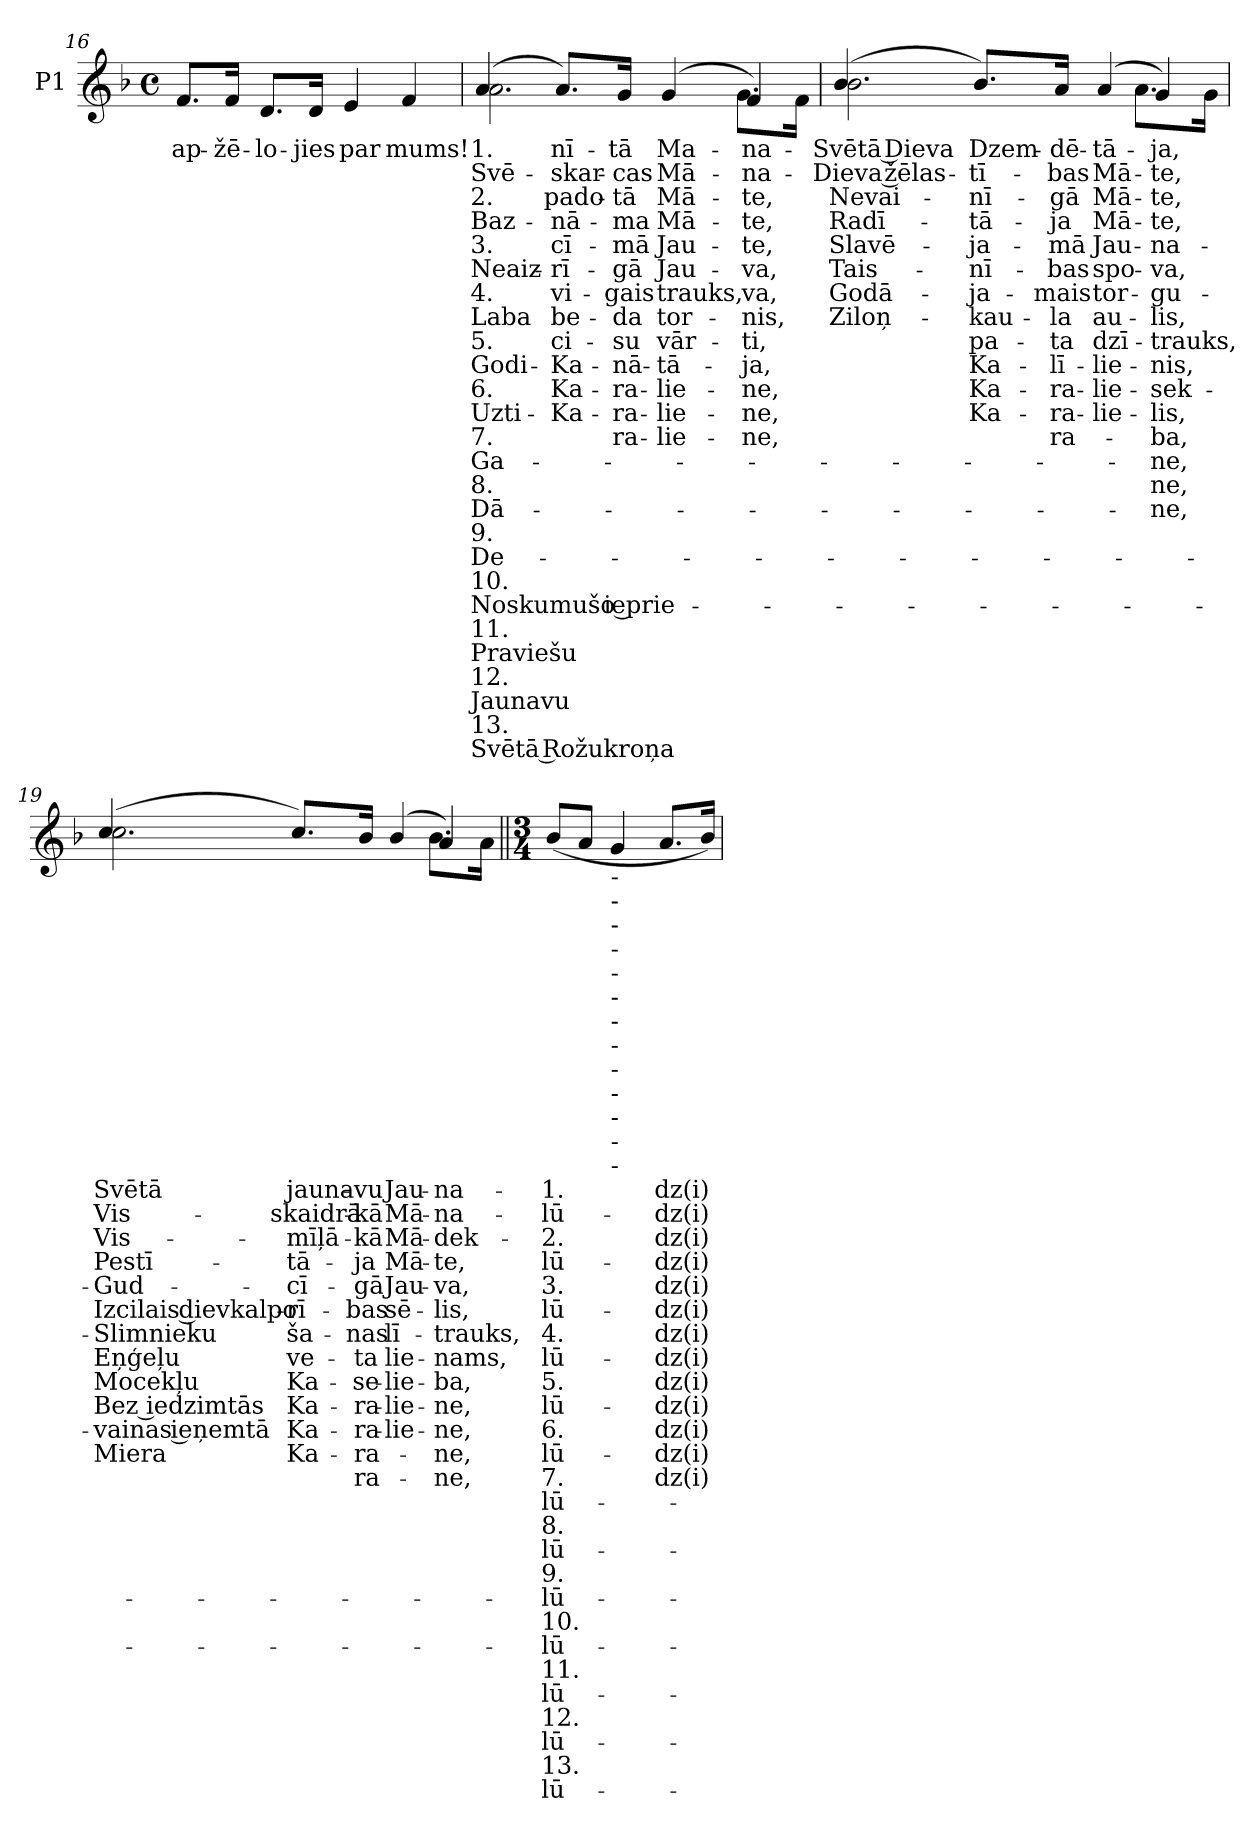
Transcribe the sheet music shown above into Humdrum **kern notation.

**kern	**text	**text	**text	**text	**text	**text	**text	**text	**text	**text	**text	**text	**text	**text	**text	**text	**text	**text	**text	**text	**text	**text	**text	**text	**text	**text
*part1	*part1	*part1	*part1	*part1	*part1	*part1	*part1	*part1	*part1	*part1	*part1	*part1	*part1	*part1	*part1	*part1	*part1	*part1	*part1	*part1	*part1	*part1	*part1	*part1	*part1	*part1
*staff1	*staff1	*staff1	*staff1	*staff1	*staff1	*staff1	*staff1	*staff1	*staff1	*staff1	*staff1	*staff1	*staff1	*staff1	*staff1	*staff1	*staff1	*staff1	*staff1	*staff1	*staff1	*staff1	*staff1	*staff1	*staff1	*staff1
*I"P1	*	*	*	*	*	*	*	*	*	*	*	*	*	*	*	*	*	*	*	*	*	*	*	*	*	*
*clefG2	*	*	*	*	*	*	*	*	*	*	*	*	*	*	*	*	*	*	*	*	*	*	*	*	*	*
*k[b-]	*	*	*	*	*	*	*	*	*	*	*	*	*	*	*	*	*	*	*	*	*	*	*	*	*	*
*F:	*	*	*	*	*	*	*	*	*	*	*	*	*	*	*	*	*	*	*	*	*	*	*	*	*	*
*M4/4	*	*	*	*	*	*	*	*	*	*	*	*	*	*	*	*	*	*	*	*	*	*	*	*	*	*
*met(c)	*	*	*	*	*	*	*	*	*	*	*	*	*	*	*	*	*	*	*	*	*	*	*	*	*	*
=16	=16	=16	=16	=16	=16	=16	=16	=16	=16	=16	=16	=16	=16	=16	=16	=16	=16	=16	=16	=16	=16	=16	=16	=16	=16	=16
!	!LO:LY:b:color=#000000	!	!	!	!	!	!	!	!	!	!	!	!	!	!	!	!	!	!	!	!	!	!	!	!	!
8.fi/L	ap-	.	.	.	.	.	.	.	.	.	.	.	.	.	.	.	.	.	.	.	.	.	.	.	.	.
!	!LO:LY:b:color=#000000	!	!	!	!	!	!	!	!	!	!	!	!	!	!	!	!	!	!	!	!	!	!	!	!	!
16fi/Jk	-žē-	.	.	.	.	.	.	.	.	.	.	.	.	.	.	.	.	.	.	.	.	.	.	.	.	.
!	!LO:LY:b:color=#000000	!	!	!	!	!	!	!	!	!	!	!	!	!	!	!	!	!	!	!	!	!	!	!	!	!
8.di/L	-lo-	.	.	.	.	.	.	.	.	.	.	.	.	.	.	.	.	.	.	.	.	.	.	.	.	.
!	!LO:LY:b:color=#000000	!	!	!	!	!	!	!	!	!	!	!	!	!	!	!	!	!	!	!	!	!	!	!	!	!
16di/Jk	-jies	.	.	.	.	.	.	.	.	.	.	.	.	.	.	.	.	.	.	.	.	.	.	.	.	.
!	!LO:LY:b:color=#000000	!	!	!	!	!	!	!	!	!	!	!	!	!	!	!	!	!	!	!	!	!	!	!	!	!
4ei/	par	.	.	.	.	.	.	.	.	.	.	.	.	.	.	.	.	.	.	.	.	.	.	.	.	.
!	!LO:LY:b:color=#000000	!	!	!	!	!	!	!	!	!	!	!	!	!	!	!	!	!	!	!	!	!	!	!	!	!
4fi/	mums!	.	.	.	.	.	.	.	.	.	.	.	.	.	.	.	.	.	.	.	.	.	.	.	.	.
!!LO:LB:g=z
=17	=17	=17	=17	=17	=17	=17	=17	=17	=17	=17	=17	=17	=17	=17	=17	=17	=17	=17	=17	=17	=17	=17	=17	=17	=17	=17
!	!LO:LY:b:color=#000000	!LO:LY:b:color=#000000	!LO:LY:b:color=#000000	!LO:LY:b:color=#000000	!LO:LY:b:color=#000000	!LO:LY:b:color=#000000	!LO:LY:b:color=#000000	!LO:LY:b:color=#000000	!LO:LY:b:color=#000000	!LO:LY:b:color=#000000	!LO:LY:b:color=#000000	!LO:LY:b:color=#000000	!LO:LY:b:color=#000000	!LO:LY:b:color=#000000	!LO:LY:b:color=#000000	!LO:LY:b:color=#000000	!LO:LY:b:color=#000000	!LO:LY:b:color=#000000	!LO:LY:b:color=#000000	!LO:LY:b:color=#000000	!LO:LY:b:color=#000000	!LO:LY:b:color=#000000	!LO:LY:b:color=#000000	!LO:LY:b:color=#000000	!LO:LY:b:color=#000000	!LO:LY:b:color=#000000
*^	*	*	*	*	*	*	*	*	*	*	*	*	*	*	*	*	*	*	*	*	*	*	*	*	*	*
(4ai/	2.ai\	1.	Svē-	2.	Baz-	3.	Neaiz-	4.	Laba	5.	Godi-	6.	-Uzti-	7.	-Ga-	8.	-Dā-	9.	De-	10.	Noskumušo ieprie-	11.	Praviešu	12.	Jaunavu	13.	-Svētā Rožukroņa
!	!	!LO:LY:b:color=#000000	!LO:LY:b:color=#000000	!LO:LY:b:color=#000000	!LO:LY:b:color=#000000	!LO:LY:b:color=#000000	!LO:LY:b:color=#000000	!LO:LY:b:color=#000000	!LO:LY:b:color=#000000	!LO:LY:b:color=#000000	!LO:LY:b:color=#000000	!LO:LY:b:color=#000000	!LO:LY:b:color=#000000	!	!	!	!	!	!	!	!	!	!	!	!	!	!
8.ai/L)	.	-nī-	-skar-	pado-	-nā-	-cī-	-rī-	-vi-	be-	-ci-	-Ka-	-Ka-	-Ka-	.	.	.	.	.	.	.	.	.	.	.	.	.	.
!	!	!LO:LY:b:color=#000000	!LO:LY:b:color=#000000	!LO:LY:b:color=#000000	!LO:LY:b:color=#000000	!LO:LY:b:color=#000000	!LO:LY:b:color=#000000	!LO:LY:b:color=#000000	!LO:LY:b:color=#000000	!LO:LY:b:color=#000000	!LO:LY:b:color=#000000	!LO:LY:b:color=#000000	!LO:LY:b:color=#000000	!LO:LY:b:color=#000000	!	!	!	!	!	!	!	!	!	!	!	!	!
16gi/Jk	.	-tā	-cas	-tā	-ma	-mā	gā	-gais	da	-su	nā-	-ra-	-ra-	-ra-	.	.	.	.	.	.	.	.	.	.	.	.	.
!	!	!LO:LY:b:color=#000000	!LO:LY:b:color=#000000	!LO:LY:b:color=#000000	!LO:LY:b:color=#000000	!LO:LY:b:color=#000000	!LO:LY:b:color=#000000	!LO:LY:b:color=#000000	!LO:LY:b:color=#000000	!LO:LY:b:color=#000000	!LO:LY:b:color=#000000	!LO:LY:b:color=#000000	!LO:LY:b:color=#000000	!LO:LY:b:color=#000000	!	!	!	!	!	!	!	!	!	!	!	!	!
(4gi/	.	Ma-	Mā-	Mā-	Mā-	Jau-	-Jau-	-trauks,	tor-	-vār-	-tā-	-lie-	-lie-	-lie-	.	.	.	.	.	.	.	.	.	.	.	.	.
!	!	!LO:LY:b:color=#000000	!LO:LY:b:color=#000000	!LO:LY:b:color=#000000	!LO:LY:b:color=#000000	!LO:LY:b:color=#000000	!LO:LY:b:color=#000000	!LO:LY:b:color=#000000	!LO:LY:b:color=#000000	!LO:LY:b:color=#000000	!LO:LY:b:color=#000000	!LO:LY:b:color=#000000	!LO:LY:b:color=#000000	!LO:LY:b:color=#000000	!	!	!	!	!	!	!	!	!	!	!	!	!
!	!	!LO:LY:b:color=#000000	!LO:LY:b:color=#000000	!	!	!	!	!	!	!	!	!	!	!	!	!	!	!	!	!	!	!	!	!	!	!	!
4fi/)	8.gi\L	na-	na-	-te,	-te,	-te,	-va,	va,	nis,	ti,	ja,	ne,	ne,	ne,	.	.	.	.	.	.	.	.	.	.	.	.	.
.	16fi\Jk	.	.	.	.	.	.	.	.	.	.	.	.	.	.	.	.	.	.	.	.	.	.	.	.	.	.
=18	=18	=18	=18	=18	=18	=18	=18	=18	=18	=18	=18	=18	=18	=18	=18	=18	=18	=18	=18	=18	=18	=18	=18	=18	=18	=18	=18
!	!	!LO:LY:b:color=#000000	!LO:LY:b:color=#000000	!LO:LY:b:color=#000000	!LO:LY:b:color=#000000	!LO:LY:b:color=#000000	!LO:LY:b:color=#000000	!LO:LY:b:color=#000000	!LO:LY:b:color=#000000	!	!	!	!	!	!	!	!	!	!	!	!	!	!	!	!	!	!
(4b-i/	2.b-i\	Svētā Dieva	Dieva žēlas-	Nevai-	Radī-	-Slavē-	-Tais-	-Godā-	-Ziloņ-	.	.	.	.	.	.	.	.	.	.	.	.	.	.	.	.	.	.
!	!	!LO:LY:b:color=#000000	!LO:LY:b:color=#000000	!LO:LY:b:color=#000000	!LO:LY:b:color=#000000	!LO:LY:b:color=#000000	!LO:LY:b:color=#000000	!LO:LY:b:color=#000000	!LO:LY:b:color=#000000	!LO:LY:b:color=#000000	!LO:LY:b:color=#000000	!LO:LY:b:color=#000000	!LO:LY:b:color=#000000	!	!	!	!	!	!	!	!	!	!	!	!	!	!
8.b-i/L)	.	Dzem-	-tī-	-nī-	-tā-	-ja-	-nī-	-ja-	-kau-	-pa-	-Ka-	-Ka-	-Ka-	.	.	.	.	.	.	.	.	.	.	.	.	.	.
!	!	!LO:LY:b:color=#000000	!LO:LY:b:color=#000000	!LO:LY:b:color=#000000	!LO:LY:b:color=#000000	!LO:LY:b:color=#000000	!LO:LY:b:color=#000000	!LO:LY:b:color=#000000	!LO:LY:b:color=#000000	!LO:LY:b:color=#000000	!LO:LY:b:color=#000000	!LO:LY:b:color=#000000	!LO:LY:b:color=#000000	!LO:LY:b:color=#000000	!	!	!	!	!	!	!	!	!	!	!	!	!
16ai/Jk	.	-dē-	-bas	-gā	-ja	-mā	-bas	-mais	la	ta	-lī-	ra-	-ra-	-ra-	.	.	.	.	.	.	.	.	.	.	.	.	.
!	!	!LO:LY:b:color=#000000	!LO:LY:b:color=#000000	!LO:LY:b:color=#000000	!LO:LY:b:color=#000000	!LO:LY:b:color=#000000	!LO:LY:b:color=#000000	!LO:LY:b:color=#000000	!LO:LY:b:color=#000000	!LO:LY:b:color=#000000	!LO:LY:b:color=#000000	!LO:LY:b:color=#000000	!LO:LY:b:color=#000000	!	!	!	!	!	!	!	!	!	!	!	!	!	!
(4ai/	.	-tā-	Mā-	Mā-	Mā-	Jau-	-spo-	tor-	au-	-dzī-	-lie-	-lie-	-lie-	.	.	.	.	.	.	.	.	.	.	.	.	.	.
!	!	!LO:LY:b:color=#000000	!LO:LY:b:color=#000000	!LO:LY:b:color=#000000	!LO:LY:b:color=#000000	!LO:LY:b:color=#000000	!LO:LY:b:color=#000000	!LO:LY:b:color=#000000	!LO:LY:b:color=#000000	!LO:LY:b:color=#000000	!LO:LY:b:color=#000000	!LO:LY:b:color=#000000	!LO:LY:b:color=#000000	!LO:LY:b:color=#000000	!LO:LY:b:color=#000000	!LO:LY:b:color=#000000	!LO:LY:b:color=#000000	!	!	!	!	!	!	!	!	!	!
4gi/)	8.ai\L	-ja,	-te,	-te,	-te,	-na-	-va,	-gu-	lis,	-trauks,	nis,	sek-	-lis,	ba,	ne,	ne,	ne,	.	.	.	.	.	.	.	.	.	.
.	16gi\Jk	.	.	.	.	.	.	.	.	.	.	.	.	.	.	.	.	.	.	.	.	.	.	.	.	.	.
=19	=19	=19	=19	=19	=19	=19	=19	=19	=19	=19	=19	=19	=19	=19	=19	=19	=19	=19	=19	=19	=19	=19	=19	=19	=19	=19	=19
!	!	!LO:LY:b:color=#000000	!LO:LY:b:color=#000000	!LO:LY:b:color=#000000	!LO:LY:b:color=#000000	!LO:LY:b:color=#000000	!LO:LY:b:color=#000000	!LO:LY:b:color=#000000	!LO:LY:b:color=#000000	!LO:LY:b:color=#000000	!LO:LY:b:color=#000000	!LO:LY:b:color=#000000	!LO:LY:b:color=#000000	!	!	!	!	!	!	!	!	!	!	!	!	!	!
(4cci/	2.cci\	Svētā	Vis-	Vis-	Pestī-	Gud-	Izcilais dievkalpo-	Slimnieku	Eņģeļu	Mocekļu	Bez iedzimtās	vainas ieņemtā	-Miera	.	.	.	.	.	.	.	.	.	.	.	.	.	.
!	!	!LO:LY:b:color=#000000	!LO:LY:b:color=#000000	!LO:LY:b:color=#000000	!LO:LY:b:color=#000000	!LO:LY:b:color=#000000	!LO:LY:b:color=#000000	!LO:LY:b:color=#000000	!LO:LY:b:color=#000000	!LO:LY:b:color=#000000	!LO:LY:b:color=#000000	!LO:LY:b:color=#000000	!LO:LY:b:color=#000000	!	!	!	!	!	!	!	!	!	!	!	!	!	!
8.cci/L)	.	jauna-	skaidrā-	-mīļā-	-tā-	cī-	-rī-	-ša-	-ve-	-Ka-	-Ka-	-Ka-	-Ka-	.	.	.	.	.	.	.	.	.	.	.	.	.	.
!	!	!LO:LY:b:color=#000000	!LO:LY:b:color=#000000	!LO:LY:b:color=#000000	!LO:LY:b:color=#000000	!LO:LY:b:color=#000000	!LO:LY:b:color=#000000	!LO:LY:b:color=#000000	!LO:LY:b:color=#000000	!LO:LY:b:color=#000000	!LO:LY:b:color=#000000	!LO:LY:b:color=#000000	!LO:LY:b:color=#000000	!LO:LY:b:color=#000000	!	!	!	!	!	!	!	!	!	!	!	!	!
16b-i/Jk	.	-vu	-kā	-kā	-ja	-gā	-bas	nas	ta	se-	-ra-	-ra-	-ra-	-ra-	.	.	.	.	.	.	.	.	.	.	.	.	.
!	!	!LO:LY:b:color=#000000	!LO:LY:b:color=#000000	!LO:LY:b:color=#000000	!LO:LY:b:color=#000000	!LO:LY:b:color=#000000	!LO:LY:b:color=#000000	!LO:LY:b:color=#000000	!LO:LY:b:color=#000000	!LO:LY:b:color=#000000	!LO:LY:b:color=#000000	!LO:LY:b:color=#000000	!	!	!	!	!	!	!	!	!	!	!	!	!	!	!
(4b-i/	.	Jau-	Mā-	Mā-	Mā-	Jau-	-sē-	-lī-	-lie-	-lie-	-lie-	-lie-	.	.	.	.	.	.	.	.	.	.	.	.	.	.	.
!	!	!LO:LY:b:color=#000000	!LO:LY:b:color=#000000	!LO:LY:b:color=#000000	!LO:LY:b:color=#000000	!LO:LY:b:color=#000000	!LO:LY:b:color=#000000	!LO:LY:b:color=#000000	!LO:LY:b:color=#000000	!LO:LY:b:color=#000000	!LO:LY:b:color=#000000	!LO:LY:b:color=#000000	!LO:LY:b:color=#000000	!LO:LY:b:color=#000000	!	!	!	!	!	!	!	!	!	!	!	!	!
!	!	!LO:LY:b:color=#000000	!LO:LY:b:color=#000000	!LO:LY:b:color=#000000	!	!	!	!	!	!	!	!	!	!	!	!	!	!	!	!	!	!	!	!	!	!	!
4ai/)	8.b-i\L	na-	na-	dek-	-te,	-va,	lis,	-trauks,	nams,	ba,	ne,	ne,	ne,	ne,	.	.	.	.	.	.	.	.	.	.	.	.	.
.	16ai\Jk	.	.	.	.	.	.	.	.	.	.	.	.	.	.	.	.	.	.	.	.	.	.	.	.	.	.
*v	*v	*	*	*	*	*	*	*	*	*	*	*	*	*	*	*	*	*	*	*	*	*	*	*	*	*	*
!!LO:LB:g=z
=20||	=20||	=20||	=20||	=20||	=20||	=20||	=20||	=20||	=20||	=20||	=20||	=20||	=20||	=20||	=20||	=20||	=20||	=20||	=20||	=20||	=20||	=20||	=20||	=20||	=20||	=20||
*M3/4	*	*	*	*	*	*	*	*	*	*	*	*	*	*	*	*	*	*	*	*	*	*	*	*	*	*
*^	*	*	*	*	*	*	*	*	*	*	*	*	*	*	*	*	*	*	*	*	*	*	*	*	*	*
!	!	!LO:LY:b:color=#000000	!LO:LY:b:color=#000000	!LO:LY:b:color=#000000	!LO:LY:b:color=#000000	!LO:LY:b:color=#000000	!LO:LY:b:color=#000000	!LO:LY:b:color=#000000	!LO:LY:b:color=#000000	!LO:LY:b:color=#000000	!LO:LY:b:color=#000000	!LO:LY:b:color=#000000	!LO:LY:b:color=#000000	!LO:LY:b:color=#000000	!LO:LY:b:color=#000000	!LO:LY:b:color=#000000	!LO:LY:b:color=#000000	!LO:LY:b:color=#000000	!LO:LY:b:color=#000000	!LO:LY:b:color=#000000	!LO:LY:b:color=#000000	!LO:LY:b:color=#000000	!LO:LY:b:color=#000000	!LO:LY:b:color=#000000	!LO:LY:b:color=#000000	!LO:LY:b:color=#000000	!LO:LY:b:color=#000000
*v	*v	*	*	*	*	*	*	*	*	*	*	*	*	*	*	*	*	*	*	*	*	*	*	*	*	*	*
(8b-i/L	1.	lū-	2.	lū-	3.	lū-	4.	lū-	5.	lū-	6.	lū-	7.	-lū-	8.	-lū-	9.	-lū-	10.	-lū-	11.	-lū-	12.	-lū-	13.	-lū-
8ai/J	.	.	.	.	.	.	.	.	.	.	.	.	.	.	.	.	.	.	.	.	.	.	.	.	.	.
!LO:TX:b:t=-	!	!	!	!	!	!	!	!	!	!	!	!	!	!	!	!	!	!	!	!	!	!	!	!	!	!
!LO:TX:b:t=-	!	!	!	!	!	!	!	!	!	!	!	!	!	!	!	!	!	!	!	!	!	!	!	!	!	!
!LO:TX:b:t=-	!	!	!	!	!	!	!	!	!	!	!	!	!	!	!	!	!	!	!	!	!	!	!	!	!	!
!LO:TX:b:t=-	!	!	!	!	!	!	!	!	!	!	!	!	!	!	!	!	!	!	!	!	!	!	!	!	!	!
!LO:TX:b:t=-	!	!	!	!	!	!	!	!	!	!	!	!	!	!	!	!	!	!	!	!	!	!	!	!	!	!
!LO:TX:b:t=-	!	!	!	!	!	!	!	!	!	!	!	!	!	!	!	!	!	!	!	!	!	!	!	!	!	!
!LO:TX:b:t=-	!	!	!	!	!	!	!	!	!	!	!	!	!	!	!	!	!	!	!	!	!	!	!	!	!	!
!LO:TX:b:t=-	!	!	!	!	!	!	!	!	!	!	!	!	!	!	!	!	!	!	!	!	!	!	!	!	!	!
!LO:TX:b:t=-	!	!	!	!	!	!	!	!	!	!	!	!	!	!	!	!	!	!	!	!	!	!	!	!	!	!
!LO:TX:b:t=-	!	!	!	!	!	!	!	!	!	!	!	!	!	!	!	!	!	!	!	!	!	!	!	!	!	!
!LO:TX:b:t=-	!	!	!	!	!	!	!	!	!	!	!	!	!	!	!	!	!	!	!	!	!	!	!	!	!	!
!LO:TX:b:t=-	!	!	!	!	!	!	!	!	!	!	!	!	!	!	!	!	!	!	!	!	!	!	!	!	!	!
!LO:TX:b:t=-	!	!	!	!	!	!	!	!	!	!	!	!	!	!	!	!	!	!	!	!	!	!	!	!	!	!
4gi/	.	.	.	.	.	.	.	.	.	.	.	.	.	.	.	.	.	.	.	.	.	.	.	.	.	.
!	!LO:LY:b:color=#000000	!LO:LY:b:color=#000000	!LO:LY:b:color=#000000	!LO:LY:b:color=#000000	!LO:LY:b:color=#000000	!LO:LY:b:color=#000000	!LO:LY:b:color=#000000	!LO:LY:b:color=#000000	!LO:LY:b:color=#000000	!LO:LY:b:color=#000000	!LO:LY:b:color=#000000	!LO:LY:b:color=#000000	!LO:LY:b:color=#000000	!	!	!	!	!	!	!	!	!	!	!	!	!
8.ai/L	-dz(i)	-dz(i)	-dz(i)	-dz(i)	-dz(i)	-dz(i)	dz(i)	dz(i)	dz(i)	dz(i)	dz(i)	dz(i)	dz(i)	.	.	.	.	.	.	.	.	.	.	.	.	.
16b-i/Jk)	.	.	.	.	.	.	.	.	.	.	.	.	.	.	.	.	.	.	.	.	.	.	.	.	.	.
=	=	=	=	=	=	=	=	=	=	=	=	=	=	=	=	=	=	=	=	=	=	=	=	=	=	=
*-	*-	*-	*-	*-	*-	*-	*-	*-	*-	*-	*-	*-	*-	*-	*-	*-	*-	*-	*-	*-	*-	*-	*-	*-	*-	*-
